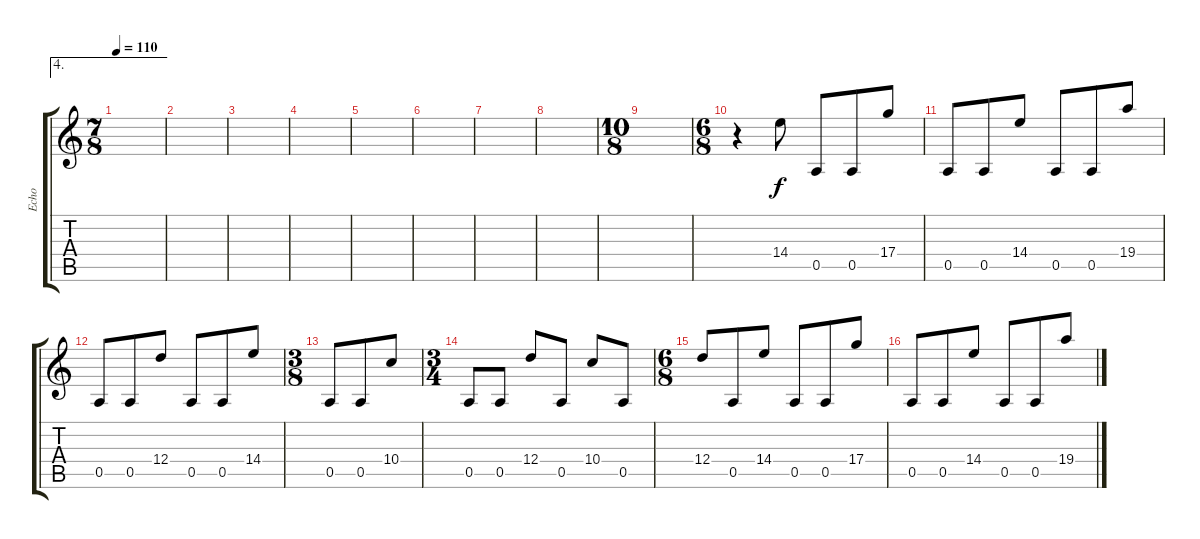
\track ("Echo" "Echo") {instrument distortionguitar}
\staff {score tabs}
\tuning (E4 B3 G3 D3 A2 D2) {hide}
\ae 4
\ts (7 8)
\tempo 110
\clef g2
\ks c
|
|
|
|
|
|
|
|
\ts (10 8)
|
\ts (6 8)
r.4 14.4.8{volume 11 instrument electricguitarmuted} 0.5.8 0.5.8 17.4.8 |
0.5.8 0.5.8 14.4.8 0.5.8 0.5.8 19.4.8 |
0.5.8 0.5.8 12.4.8 0.5.8 0.5.8 14.4.8 |
\ts (3 8)
0.5.8 0.5.8 10.4.8 |
\ts (3 4)
0.5.8 0.5.8 12.4.8 0.5.8 10.4.8 0.5.8 |
\ts (6 8)
12.4.8 0.5.8 14.4.8 0.5.8 0.5.8 17.4.8 |
0.5.8 0.5.8 14.4.8 0.5.8 0.5.8 19.4.8
